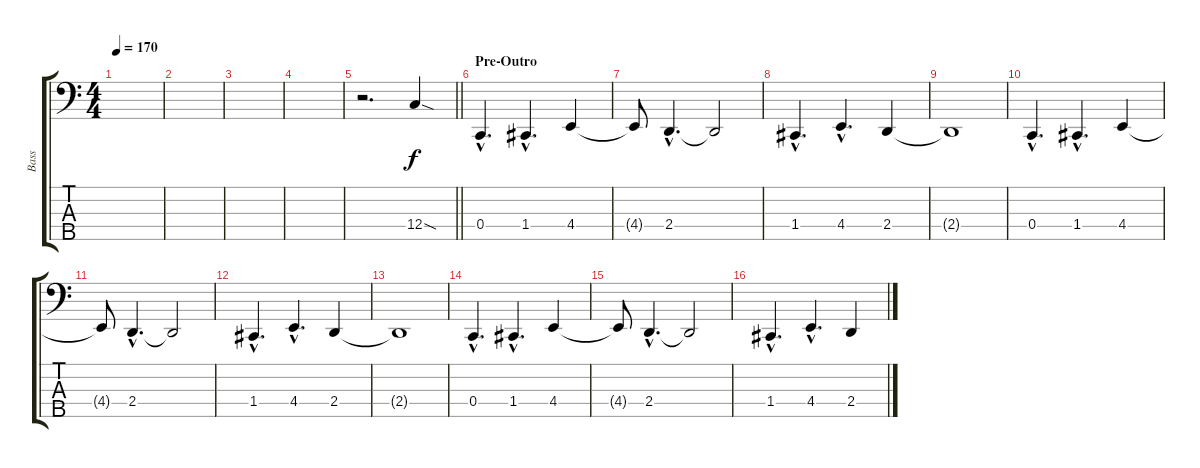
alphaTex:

\track ("Bass" "Bass") {instrument electricbassfinger}
\staff {score tabs}
\tuning (F2 C2 G1 C1 G0) {hide}
\ts (4 4)
\tempo 170
\clef f4
\ks c
|
|
|
|
\barLineRight lightlight
r.2{d} 12.4{sod}.4 |
\section ("" "Pre-Outro")
0.4{hac}.4{d} 1.4{hac}.4{d} 4.4.4 |
4.4{t}.8 2.4{hac}.4{d} 2.4{t}.2 |
1.4{hac}.4{d} 4.4{hac}.4{d} 2.4.4 |
2.4{t}.1 |
0.4{hac}.4{d} 1.4{hac}.4{d} 4.4.4 |
4.4{t}.8 2.4{hac}.4{d} 2.4{t}.2 |
1.4{hac}.4{d} 4.4{hac}.4{d} 2.4.4 |
2.4{t}.1 |
0.4{hac}.4{d} 1.4{hac}.4{d} 4.4.4 |
4.4{t}.8 2.4{hac}.4{d} 2.4{t}.2 |
1.4{hac}.4{d} 4.4{hac}.4{d} 2.4.4
